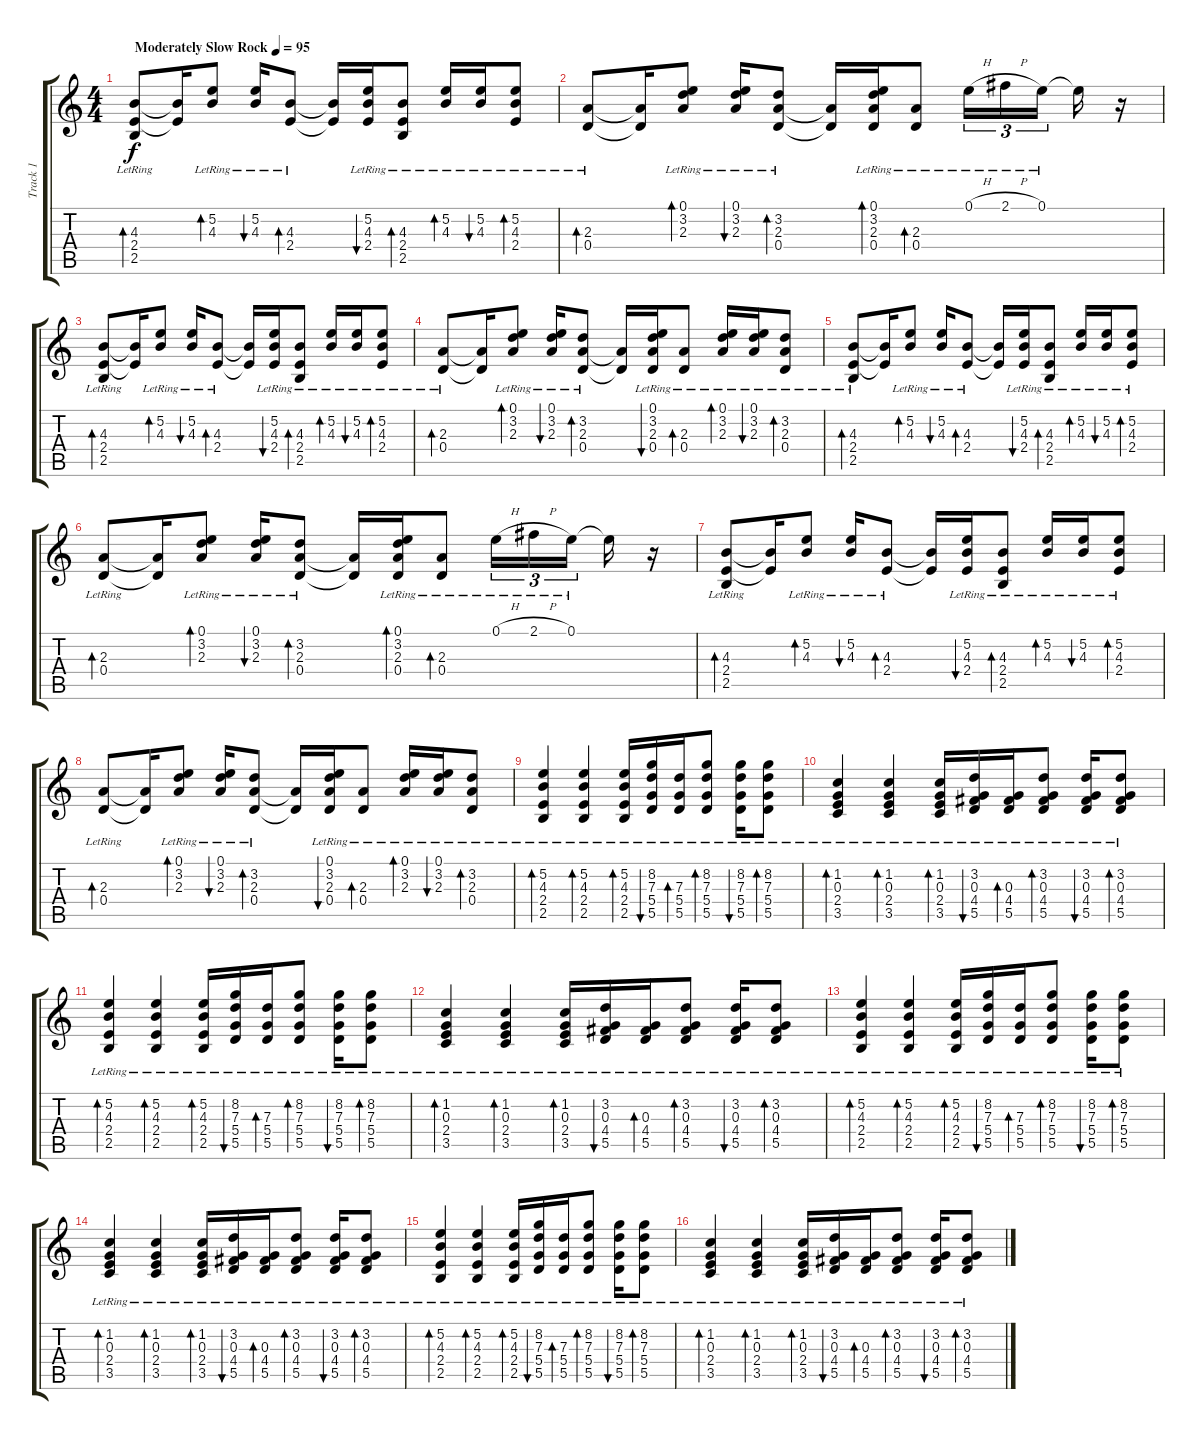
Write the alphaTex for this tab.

\track ("Track 1" "Track 1") {instrument electricguitarclean}
\staff {score tabs}
\tuning (E4 B3 G3 D3 A2 E2) {hide}
\ts (4 4)
\tempo (95 "Moderately Slow Rock")
\clef g2
\ks c
(4.3{lr} 2.4{lr} 2.5{lr}).8{bd 60 dy f instrument electricguitarclean} (4.3{t} 2.4{t}).16 (5.2{lr} 4.3{lr}).8{bd 60} (5.2{lr} 4.3{lr}).16{bu 60} (4.3{lr} 2.4{lr}).8{bd 60} (4.3{t} 2.4{t}).16 (5.2{lr} 4.3{lr} 2.4{lr}).16{bu 60} (4.3{lr} 2.4{lr} 2.5{lr}).8{bd 60} (5.2{lr} 4.3{lr}).16{bd 60} (5.2{lr} 4.3{lr}).16{bu 60} (5.2{lr} 4.3{lr} 2.4{lr}).8{bd 60} |
(2.3{lr} 0.4{lr}).8{bd 60} (2.3{t} 0.4{t}).16 (0.1{lr} 3.2{lr} 2.3{lr}).8{bd 60} (0.1{lr} 3.2{lr} 2.3{lr}).16{bu 60} (3.2{lr} 2.3{lr} 0.4{lr}).8{bd 60} (2.3{t} 0.4{t}).16 (0.1{lr} 3.2{lr} 2.3{lr} 0.4{lr}).16{bd 60} (2.3{lr} 0.4{lr}).8{bd 60} 0.1{h lr}.16{tu (3 2)} 2.1{h lr}.16{tu (3 2)} 0.1{lr}.16{tu (3 2) beam splitsecondary} 0.1{t}.16 r.16 |
(4.3{lr} 2.4{lr} 2.5{lr}).8{bd 60} (4.3{t} 2.4{t}).16 (5.2{lr} 4.3{lr}).8{bd 60} (5.2{lr} 4.3{lr}).16{bu 60} (4.3{lr} 2.4{lr}).8{bd 60} (4.3{t} 2.4{t}).16 (5.2{lr} 4.3{lr} 2.4{lr}).16{bu 60} (4.3{lr} 2.4{lr} 2.5{lr}).8{bd 60} (5.2{lr} 4.3{lr}).16{bd 60} (5.2{lr} 4.3{lr}).16{bu 60} (5.2{lr} 4.3{lr} 2.4{lr}).8{bd 60} |
(2.3{lr} 0.4{lr}).8{bd 60} (2.3{t} 0.4{t}).16 (0.1{lr} 3.2{lr} 2.3{lr}).8{bd 60} (0.1{lr} 3.2{lr} 2.3{lr}).16{bu 60} (3.2{lr} 2.3{lr} 0.4{lr}).8{bd 60} (2.3{t} 0.4{t}).16 (0.1{lr} 3.2{lr} 2.3{lr} 0.4{lr}).16{bu 60} (2.3{lr} 0.4{lr}).8{bd 60} (0.1{lr} 3.2{lr} 2.3{lr}).16{bd 60} (0.1{lr} 3.2{lr} 2.3{lr}).16{bu 60} (3.2{lr} 2.3{lr} 0.4{lr}).8{bd 60} |
(4.3{lr} 2.4{lr} 2.5{lr}).8{bd 60} (4.3{t} 2.4{t}).16 (5.2{lr} 4.3{lr}).8{bd 60} (5.2{lr} 4.3{lr}).16{bu 60} (4.3{lr} 2.4{lr}).8{bd 60} (4.3{t} 2.4{t}).16 (5.2{lr} 4.3{lr} 2.4{lr}).16{bu 60} (4.3{lr} 2.4{lr} 2.5{lr}).8{bd 60} (5.2{lr} 4.3{lr}).16{bd 60} (5.2{lr} 4.3{lr}).16{bu 60} (5.2{lr} 4.3{lr} 2.4{lr}).8{bd 60} |
(2.3{lr} 0.4{lr}).8{bd 60} (2.3{t} 0.4{t}).16 (0.1{lr} 3.2{lr} 2.3{lr}).8{bd 60} (0.1{lr} 3.2{lr} 2.3{lr}).16{bu 60} (3.2{lr} 2.3{lr} 0.4{lr}).8{bd 60} (2.3{t} 0.4{t}).16 (0.1{lr} 3.2{lr} 2.3{lr} 0.4{lr}).16{bd 60} (2.3{lr} 0.4{lr}).8{bd 60} 0.1{h lr}.16{tu (3 2)} 2.1{h lr}.16{tu (3 2)} 0.1{lr}.16{tu (3 2) beam splitsecondary} 0.1{t}.16 r.16 |
(4.3{lr} 2.4{lr} 2.5{lr}).8{bd 60} (4.3{t} 2.4{t}).16 (5.2{lr} 4.3{lr}).8{bd 60} (5.2{lr} 4.3{lr}).16{bu 60} (4.3{lr} 2.4{lr}).8{bd 60} (4.3{t} 2.4{t}).16 (5.2{lr} 4.3{lr} 2.4{lr}).16{bu 60} (4.3{lr} 2.4{lr} 2.5{lr}).8{bd 60} (5.2{lr} 4.3{lr}).16{bd 60} (5.2{lr} 4.3{lr}).16{bu 60} (5.2{lr} 4.3{lr} 2.4{lr}).8{bd 60} |
(2.3{lr} 0.4{lr}).8{bd 60} (2.3{t} 0.4{t}).16 (0.1{lr} 3.2{lr} 2.3{lr}).8{bd 60} (0.1{lr} 3.2{lr} 2.3{lr}).16{bu 60} (3.2{lr} 2.3{lr} 0.4{lr}).8{bd 60} (2.3{t} 0.4{t}).16 (0.1{lr} 3.2{lr} 2.3{lr} 0.4{lr}).16{bu 60} (2.3{lr} 0.4{lr}).8{bd 60} (0.1{lr} 3.2{lr} 2.3{lr}).16{bd 60} (0.1{lr} 3.2{lr} 2.3{lr}).16{bu 60} (3.2{lr} 2.3{lr} 0.4{lr}).8{bd 60} |
(5.2{lr} 4.3{lr} 2.4{lr} 2.5{lr}).4{bd 60} (5.2{lr} 4.3{lr} 2.4{lr} 2.5{lr}).4{bd 60} (5.2{lr} 4.3{lr} 2.4{lr} 2.5{lr}).16{bd 60} (8.2{lr} 7.3{lr} 5.4{lr} 5.5{lr}).16{bu 60} (7.3{lr} 5.4{lr} 5.5{lr}).16{bd 60} (8.2{lr} 7.3{lr} 5.4{lr} 5.5{lr}).8{bd 60} (8.2{lr} 7.3{lr} 5.4{lr} 5.5{lr}).16{bu 60} (8.2{lr} 7.3{lr} 5.4{lr} 5.5{lr}).8{bd 60} |
(1.2{lr} 0.3{lr} 2.4{lr} 3.5{lr}).4{bd 60} (1.2{lr} 0.3{lr} 2.4{lr} 3.5{lr}).4{bd 60} (1.2{lr} 0.3{lr} 2.4{lr} 3.5{lr}).16{bd 60} (3.2{lr} 0.3{lr} 4.4{lr} 5.5{lr}).16{bu 60} (0.3{lr} 4.4{lr} 5.5{lr}).16{bd 60} (3.2{lr} 0.3{lr} 4.4{lr} 5.5{lr}).8{bd 60} (3.2{lr} 0.3{lr} 4.4{lr} 5.5{lr}).16{bu 60} (3.2{lr} 0.3{lr} 4.4{lr} 5.5{lr}).8{bd 60} |
(5.2{lr} 4.3{lr} 2.4{lr} 2.5{lr}).4{bd 60} (5.2{lr} 4.3{lr} 2.4{lr} 2.5{lr}).4{bd 60} (5.2{lr} 4.3{lr} 2.4{lr} 2.5{lr}).16{bd 60} (8.2{lr} 7.3{lr} 5.4{lr} 5.5{lr}).16{bu 60} (7.3{lr} 5.4{lr} 5.5{lr}).16{bd 60} (8.2{lr} 7.3{lr} 5.4{lr} 5.5{lr}).8{bd 60} (8.2{lr} 7.3{lr} 5.4{lr} 5.5{lr}).16{bu 60} (8.2{lr} 7.3{lr} 5.4{lr} 5.5{lr}).8{bd 60} |
(1.2{lr} 0.3{lr} 2.4{lr} 3.5{lr}).4{bd 60} (1.2{lr} 0.3{lr} 2.4{lr} 3.5{lr}).4{bd 60} (1.2{lr} 0.3{lr} 2.4{lr} 3.5{lr}).16{bd 60} (3.2{lr} 0.3{lr} 4.4{lr} 5.5{lr}).16{bu 60} (0.3{lr} 4.4{lr} 5.5{lr}).16{bd 60} (3.2{lr} 0.3{lr} 4.4{lr} 5.5{lr}).8{bd 60} (3.2{lr} 0.3{lr} 4.4{lr} 5.5{lr}).16{bu 60} (3.2{lr} 0.3{lr} 4.4{lr} 5.5{lr}).8{bd 60} |
(5.2{lr} 4.3{lr} 2.4{lr} 2.5{lr}).4{bd 60} (5.2{lr} 4.3{lr} 2.4{lr} 2.5{lr}).4{bd 60} (5.2{lr} 4.3{lr} 2.4{lr} 2.5{lr}).16{bd 60} (8.2{lr} 7.3{lr} 5.4{lr} 5.5{lr}).16{bu 60} (7.3{lr} 5.4{lr} 5.5{lr}).16{bd 60} (8.2{lr} 7.3{lr} 5.4{lr} 5.5{lr}).8{bd 60} (8.2{lr} 7.3{lr} 5.4{lr} 5.5{lr}).16{bu 60} (8.2{lr} 7.3{lr} 5.4{lr} 5.5{lr}).8{bd 60} |
(1.2{lr} 0.3{lr} 2.4{lr} 3.5{lr}).4{bd 60} (1.2{lr} 0.3{lr} 2.4{lr} 3.5{lr}).4{bd 60} (1.2{lr} 0.3{lr} 2.4{lr} 3.5{lr}).16{bd 60} (3.2{lr} 0.3{lr} 4.4{lr} 5.5{lr}).16{bu 60} (0.3{lr} 4.4{lr} 5.5{lr}).16{bd 60} (3.2{lr} 0.3{lr} 4.4{lr} 5.5{lr}).8{bd 60} (3.2{lr} 0.3{lr} 4.4{lr} 5.5{lr}).16{bu 60} (3.2{lr} 0.3{lr} 4.4{lr} 5.5{lr}).8{bd 60} |
(5.2{lr} 4.3{lr} 2.4{lr} 2.5{lr}).4{bd 60} (5.2{lr} 4.3{lr} 2.4{lr} 2.5{lr}).4{bd 60} (5.2{lr} 4.3{lr} 2.4{lr} 2.5{lr}).16{bd 60} (8.2{lr} 7.3{lr} 5.4{lr} 5.5{lr}).16{bu 60} (7.3{lr} 5.4{lr} 5.5{lr}).16{bd 60} (8.2{lr} 7.3{lr} 5.4{lr} 5.5{lr}).8{bd 60} (8.2{lr} 7.3{lr} 5.4{lr} 5.5{lr}).16{bu 60} (8.2{lr} 7.3{lr} 5.4{lr} 5.5{lr}).8{bd 60} |
(1.2{lr} 0.3{lr} 2.4{lr} 3.5{lr}).4{bd 60} (1.2{lr} 0.3{lr} 2.4{lr} 3.5{lr}).4{bd 60} (1.2{lr} 0.3{lr} 2.4{lr} 3.5{lr}).16{bd 60} (3.2{lr} 0.3{lr} 4.4{lr} 5.5{lr}).16{bu 60} (0.3{lr} 4.4{lr} 5.5{lr}).16{bd 60} (3.2{lr} 0.3{lr} 4.4{lr} 5.5{lr}).8{bd 60} (3.2{lr} 0.3{lr} 4.4{lr} 5.5{lr}).16{bu 60} (3.2{lr} 0.3{lr} 4.4{lr} 5.5{lr}).8{bd 60}
